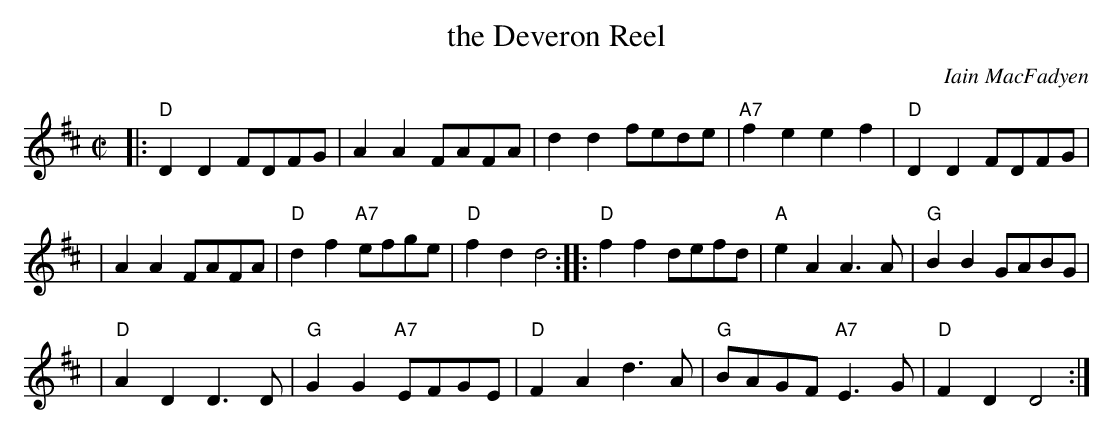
X:1
T: the Deveron Reel
C: Iain MacFadyen
M: C|
L: 1/4
K: D
|: "D"DD F/D/F/G/ | AA F/A/F/A/ | dd f/e/d/e/ | "A7"fe ef | "D"DD F/D/F/G/ |
| AA F/A/F/A/ | "D"df "A7"e/f/g/e/ | "D"fd d2 :: "D"ff d/e/f/d/ | "A"eA A>A | "G"BB G/A/B/G/ |
| "D"AD D>D | "G"GG "A7"E/F/G/E/ | "D"FA d>A | "G" B/A/G/F/ "A7"E>G | "D"FD D2 :|
